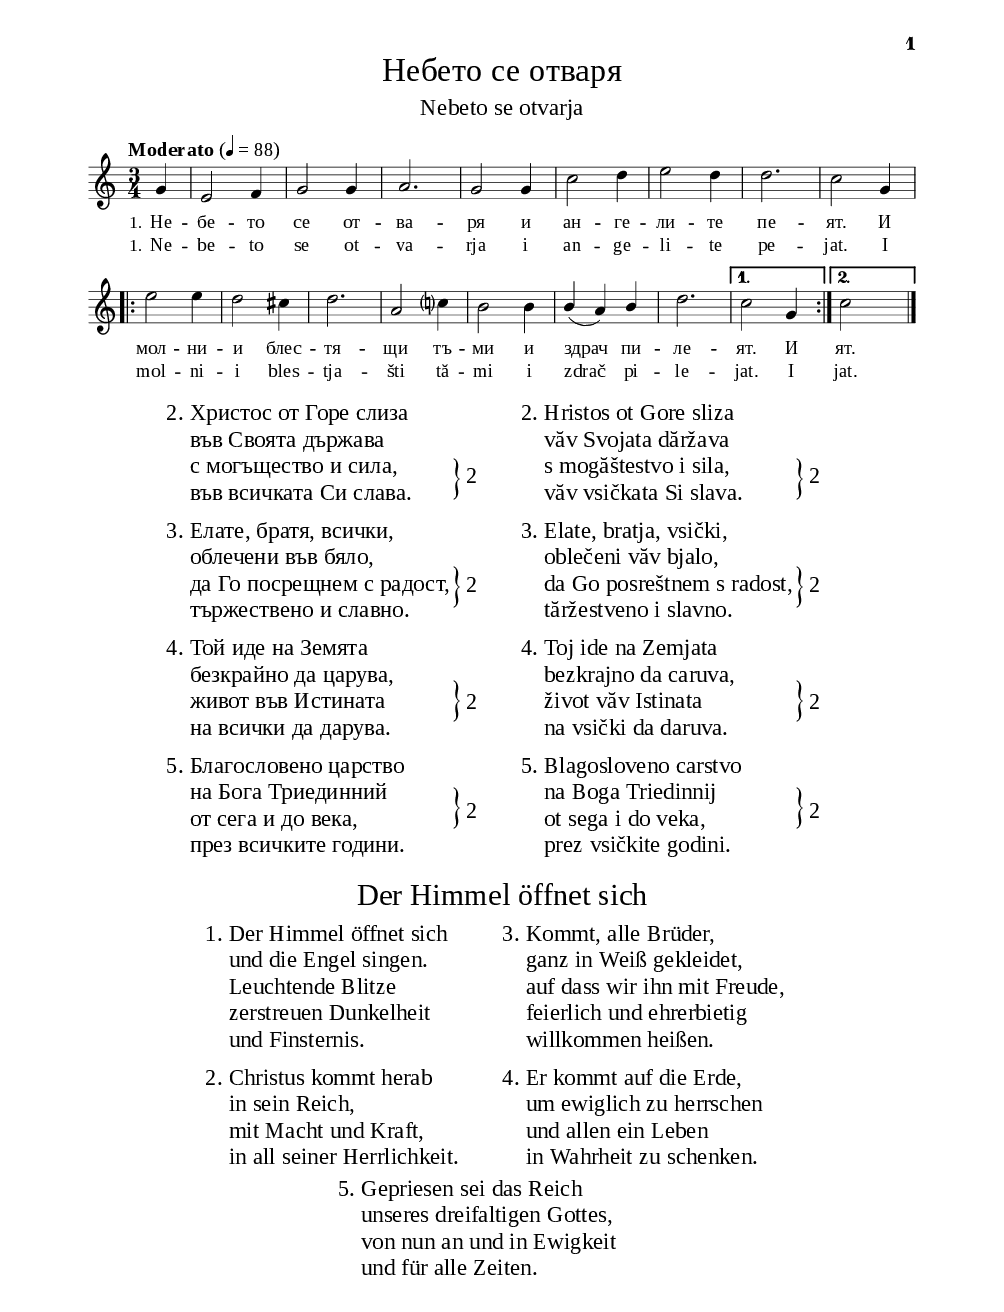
\version "2.24.4"

% include paper part and global functions
\include "include/globals.ily"
"rightBraces050" = \markup {
  \column {
    % repeat braces
    \translate #'(0 . -7.5 )
    \right-brace #20

    \translate #'(0 . -11.3 )
    \right-brace #20

    \translate #'(0 . -12.0 )
    \right-brace #20

    \translate #'(0 . -11.0 )
    \right-brace #20
  }
  \column {
    % repeat numbers
    \translate #'(0 . -8.1 )
    2

    \translate #'(0 . -14.0 )
    2

    \translate #'(0 . -15.0 )
    2

    \translate #'(0 . -14.0 )
    2
  }
}

\bookpart {
  \label #'ref050
  \tocItem \markup "Небето се отваря – Nebeto se otvarja"
  \include "include/bookpart-paper.ily"
  \score {
    \include "include/score-layout.ily"

    \new Voice \absolute  {
      \clef treble
      \key c \major
      \time 3/4
      \tempoFunc "Moderato" 4 "88"
      \autoBeamOff
      \partial 4 g'4 | e'2 f'4 | g'2 g'4 | a'2. | g'2 g'4 | c''2 d''4 | e''2 d''4 |
      d''2. | c''2 g'4 | \break \repeat volta 2 {
        e''2 e''4 | d''2 cis''4 | d''2. |
        a'2 c''?4 | b'2 b'4 | \stemUp b'4 ( a'4 ) b'4 \stemNeutral | d''2. |
      } \alternative {
        { c''2 g'4 | }
        { c''2  s4 }
      } \bar "|."
    }

    \addlyrics {
      \set stanza = "1." Не -- бе -- то се от -- ва -- ря и ан -- ге -- ли -- те
      пе -- ят. И мол -- ни -- и блес -- тя --
      щи тъ -- ми и здрач пи -- ле -- ят. И ят.
    }

    \addlyrics {
      \set stanza = "1." Ne -- be -- to se ot -- va -- rja i an -- ge -- li -- te
      pe -- jat. I mol -- ni -- i bles -- tja --
      šti tă -- mi i zdrač pi -- le -- jat. I jat.
    }

    \header {
      title = \titleFunc "Небето се отваря" "Nebeto se otvarja"
    }

    \midi{}

  } % score

  \markup \vspace #0.5

  \markup \abs-fontsize #11 {
    \hspace #10
    \override #`(baseline-skip . ,bgCoupletBaselineSkip)
    \column {
      \line {   2. Христос от Горе слиза}

      \line {   "   " във Своята държава}

      \line {   "   " с могъщество и сила,}

      \line {   "   " във всичката Си слава.}
      \vspace #0.5

      \line {   3.  Елате, братя, всички,}

      \line {   "   " облечени във бяло,}

      \line {   "   " да Го посрещнем с радост,}

      \line {   "   " тържествено и славно.}
      \vspace #0.5

      \line {   4.  Той иде на Земята}

      \line {   "   " безкрайно да царува,}

      \line {   "   " живот във Истината}

      \line {   "   " на всички да дарува.}
      \vspace #0.5

      \line {  5.  Благословено царство}

      \line {   "   " на Бога Триединний}

      \line {   "   " от сега и до века,}

      \line {   "   " през всичките години.  }
    }   \"rightBraces050"

    \hspace #5
    \override #`(baseline-skip . ,bgCoupletBaselineSkip)
    \column {
      \line {   2. Hristos ot Gore sliza}

      \line {   "   " văv Svojata dăržava}

      \line {   "   " s mogăštestvo i sila,}

      \line {   "   " văv vsičkata Si slava.}
      \vspace #0.5

      \line {   3.  Elate, bratja, vsički,}

      \line {   "   " oblečeni văv bjalo,}

      \line {   "   " da Go posreštnem s radost,}

      \line {   "   " tăržestveno i slavno.}
      \vspace #0.5

      \line {   4.  Toj ide na Zemjata}

      \line {   "   " bezkrajno da caruva,}

      \line {   "   " život văv Istinata}

      \line {   "   " na vsički da daruva.}
      \vspace #0.5
      \line {  5.  Blagosloveno carstvo}

      \line {   "   " na Boga Triedinnij}

      \line {   "   " ot sega i do veka,}

      \line {   "   " prez vsičkite godini.  }
    }  %column
    \"rightBraces050"
  } % markup

  \markup \vspace #0.8

  % include foreign translation(s) of the song
  \version "2.24.4"

\markup \fill-line { \fontsize #deTitleFontSize "Der Himmel öffnet sich" }
\markup \null
\markup \null
\markup \abs-fontsize #11 {
  \hspace #15
  \override #`(baseline-skip . ,deCoupletBaselineSkip)

  \column {

    \line { 1. Der Himmel öffnet sich}

    \line { "   "und die Engel singen.}

    \line { "   "Leuchtende Blitze }

    \line { "   "zerstreuen Dunkelheit }
    \line { "   " und Finsternis.}

    \vspace #0.5

    \line { 2. Christus kommt herab }

    \line { "   "in sein Reich, }

    \line { "   "mit Macht und Kraft, }

    \line { "   "in all seiner Herrlichkeit.}





  }
  \hspace #5

  \override #`(baseline-skip . ,deCoupletBaselineSkip)

  \column {

    \line { 3. Kommt, alle Brüder,}

    \line { "   "ganz in Weiß gekleidet,}

    \line { "   "auf dass wir ihn mit Freude,}

    \line { "   "feierlich und ehrerbietig }
    \line { "   " willkommen heißen.}
    \vspace #0.5
    \line { 4. Er kommt auf die Erde, }

    \line { "   "um ewiglich zu herrschen}

    \line { "   "und allen ein Leben }

    \line { "   "in Wahrheit zu schenken.}

  }

}


\markup \abs-fontsize #11 {
  \hspace #32
  \override #`(baseline-skip . ,deCoupletBaselineSkip)

  \column {
    \vspace #0.5
    \line { 5. Gepriesen sei das Reich}

    \line { "   "unseres dreifaltigen Gottes,}

    \line { "   "von nun an und in Ewigkeit}

    \line { "   "und für alle Zeiten.}

  }



}




} % bookpart
